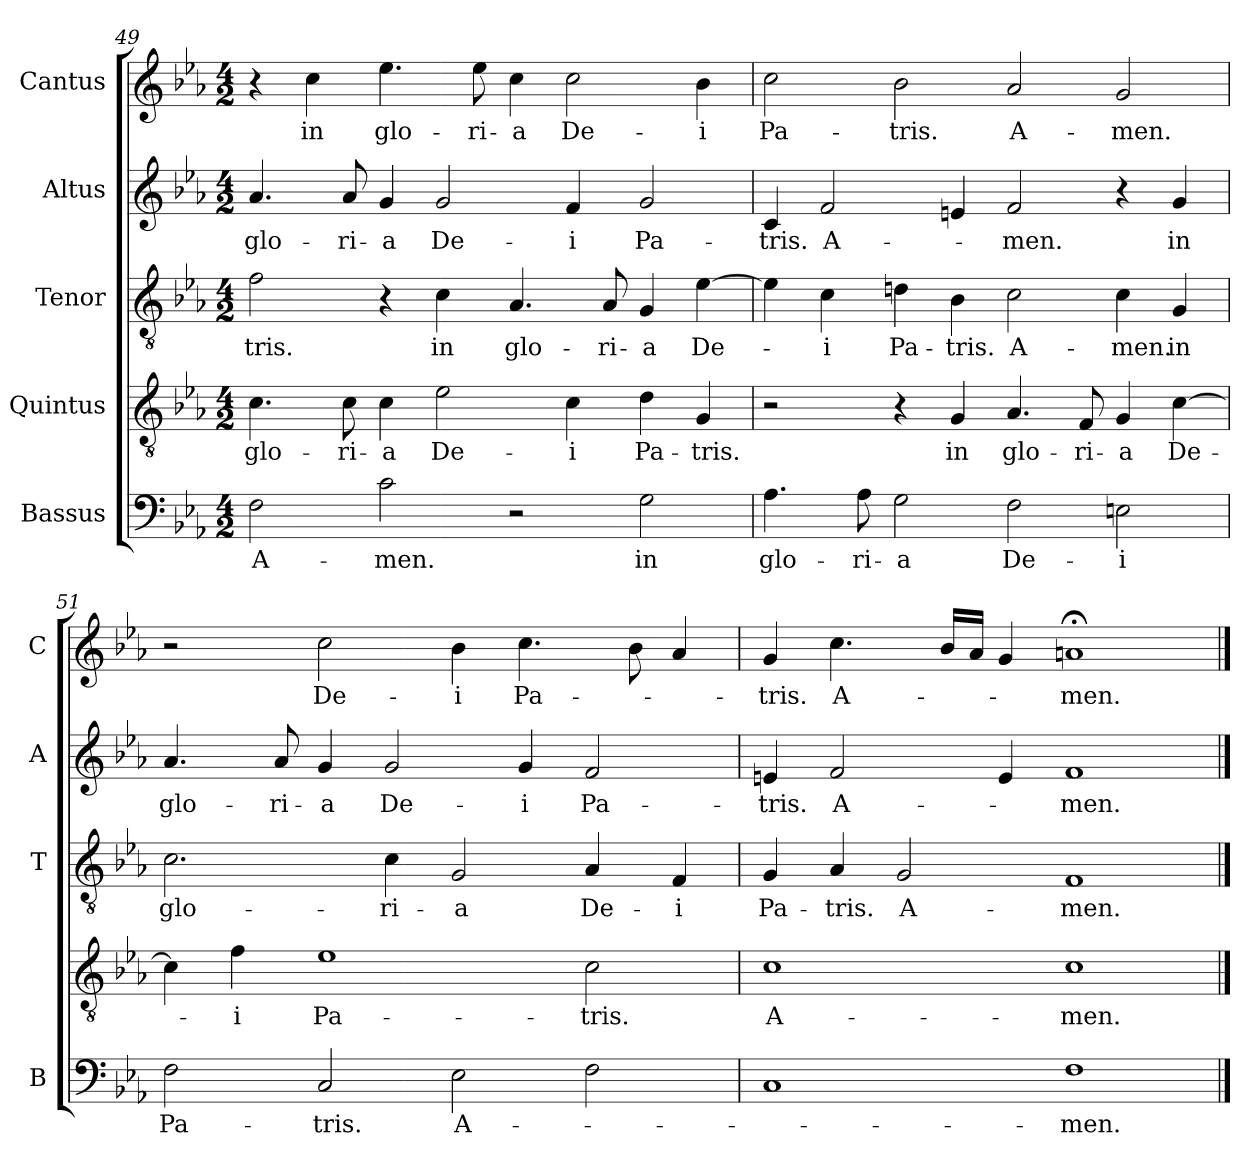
**kern	**text	**kern	**text	**kern	**text	**kern	**text	**kern	**text
*part5	*part5	*part4	*part4	*part3	*part3	*part2	*part2	*part1	*part1
*staff5	*staff5	*staff4	*staff4	*staff3	*staff3	*staff2	*staff2	*staff1	*staff1
*I"Bassus	*	*I"Quintus	*	*I"Tenor	*	*I"Altus	*	*I"Cantus	*
*I'B	*	*	*	*I'T	*	*I'A	*	*I'C	*
!!LO:LB:g=z
*clefF4	*	*clefGv2	*	*clefGv2	*	*clefG2	*	*clefG2	*
*k[b-e-a-]	*	*k[b-e-a-]	*	*k[b-e-a-]	*	*k[b-e-a-]	*	*k[b-e-a-]	*
*E-:	*	*E-:	*	*E-:	*	*E-:	*	*E-:	*
*M4/2	*	*M4/2	*	*M4/2	*	*M4/2	*	*M4/2	*
=49	=49	=49	=49	=49	=49	=49	=49	=49	=49
!	!LO:LY:b	!	!LO:LY:b	!	!LO:LY:b	!	!LO:LY:b	!	!
2F\	A-	4.c\	glo-	2f\	-tris.	4.a-/	glo-	4r	.
!	!	!	!	!	!	!	!	!	!LO:LY:b
.	.	.	.	.	.	.	.	4cc\	in
!	!	!	!LO:LY:b	!	!	!	!LO:LY:b	!	!
.	.	8c\	-ri-	.	.	8a-/	-ri-	.	.
!	!LO:LY:b	!	!LO:LY:b	!	!	!	!LO:LY:b	!	!LO:LY:b
2c\	-men.	4c\	-a	4r	.	4g/	-a	4.ee-\	glo-
!	!	!	!LO:LY:b	!	!LO:LY:b	!	!LO:LY:b	!	!
.	.	2e-\	De-	4c\	in	2g/	De-	.	.
!	!	!	!	!	!	!	!	!	!LO:LY:b
.	.	.	.	.	.	.	.	8ee-\	-ri-
!	!	!	!	!	!LO:LY:b	!	!	!	!LO:LY:b
2r	.	.	.	4.A-/	glo-	.	.	4cc\	-a
!	!	!	!LO:LY:b	!	!	!	!LO:LY:b	!	!LO:LY:b
.	.	4c\	-i	.	.	4f/	-i	2cc\	De-
!	!	!	!	!	!LO:LY:b	!	!	!	!
.	.	.	.	8A-/	-ri-	.	.	.	.
!	!LO:LY:b	!	!LO:LY:b	!	!LO:LY:b	!	!LO:LY:b	!	!
2G\	in	4d\	Pa-	4G/	-a	2g/	Pa-	.	.
!	!	!	!LO:LY:b	!	!LO:LY:b	!	!	!	!LO:LY:b
.	.	4G/	-tris.	[4e-\	De-	.	.	4b-\	-i
=50	=50	=50	=50	=50	=50	=50	=50	=50	=50
!	!LO:LY:b	!	!	!	!	!	!LO:LY:b	!	!LO:LY:b
4.A-\	glo-	2r	.	4e-\]	.	4c/	-tris.	2cc\	Pa-
!	!	!	!	!	!LO:LY:b	!	!LO:LY:b	!	!
.	.	.	.	4c\	-i	2f/	A-	.	.
!	!LO:LY:b	!	!	!	!	!	!	!	!
8A-\	-ri-	.	.	.	.	.	.	.	.
!	!LO:LY:b	!	!	!	!LO:LY:b	!	!	!	!LO:LY:b
2G\	-a	4r	.	4dni\	Pa-	.	.	2b-\	-tris.
!	!	!	!LO:LY:b	!	!LO:LY:b	!	!	!	!
.	.	4G/	in	4B-\	-tris.	4en/	.	.	.
!	!LO:LY:b	!	!LO:LY:b	!	!LO:LY:b	!	!LO:LY:b	!	!LO:LY:b
2F\	De-	4.A-/	glo-	2c\	A-	2f/	-men.	2a-/	A-
!	!	!	!LO:LY:b	!	!	!	!	!	!
.	.	8F/	-ri-	.	.	.	.	.	.
!	!LO:LY:b	!	!LO:LY:b	!	!LO:LY:b	!	!	!	!LO:LY:b
2En\	-i	4G/	-a	4c\	-men.	4r	.	2g/	-men.
!	!	!	!LO:LY:b	!	!LO:LY:b	!	!LO:LY:b	!	!
.	.	[4c\	De-	4G/	in	4g/	in	.	.
=51	=51	=51	=51	=51	=51	=51	=51	=51	=51
!	!LO:LY:b	!	!	!	!LO:LY:b	!	!LO:LY:b	!	!
2F\	Pa-	4c\]	.	2.c\	glo-	4.a-/	glo-	2r	.
!	!	!	!LO:LY:b	!	!	!	!	!	!
.	.	4f\	-i	.	.	.	.	.	.
!	!	!	!	!	!	!	!LO:LY:b	!	!
.	.	.	.	.	.	8a-/	-ri-	.	.
!	!LO:LY:b	!	!LO:LY:b	!	!	!	!LO:LY:b	!	!LO:LY:b
2C/	-tris.	1e-	Pa-	.	.	4g/	-a	2cc\	De-
!	!	!	!	!	!LO:LY:b	!	!LO:LY:b	!	!
.	.	.	.	4c\	-ri-	2g/	De-	.	.
!	!LO:LY:b	!	!	!	!LO:LY:b	!	!	!	!LO:LY:b
2E-\	A-	.	.	2G/	-a	.	.	4b-\	-i
!	!	!	!	!	!	!	!LO:LY:b	!	!LO:LY:b
.	.	.	.	.	.	4g/	-i	4.cc\	Pa-
!	!	!	!LO:LY:b	!	!LO:LY:b	!	!LO:LY:b	!	!
2F\	.	2c\	-tris.	4A-/	De-	2f/	Pa-	.	.
.	.	.	.	.	.	.	.	8b-\	.
!	!	!	!	!	!LO:LY:b	!	!	!	!
.	.	.	.	4F/	-i	.	.	4a-/	.
=52	=52	=52	=52	=52	=52	=52	=52	=52	=52
!	!	!	!LO:LY:b	!	!LO:LY:b	!	!LO:LY:b	!	!LO:LY:b
1C	.	1c	A-	4G/	Pa-	4en/	-tris.	4g/	-tris.
!	!	!	!	!	!LO:LY:b	!	!LO:LY:b	!	!LO:LY:b
.	.	.	.	4A-/	-tris.	2f/	A-	4.cc\	A-
!	!	!	!	!	!LO:LY:b	!	!	!	!
.	.	.	.	2G/	A-	.	.	.	.
.	.	.	.	.	.	.	.	16b-/LL	.
.	.	.	.	.	.	.	.	16a-/JJ	.
.	.	.	.	.	.	4e/	.	4g/	.
!	!LO:LY:b	!	!LO:LY:b	!	!LO:LY:b	!	!LO:LY:b	!	!LO:LY:b
1F	-men.	1c	-men.	1F	-men.	1f	-men.	1an;<	-men.
==	==	==	==	==	==	==	==	==	==
*-	*-	*-	*-	*-	*-	*-	*-	*-	*-
